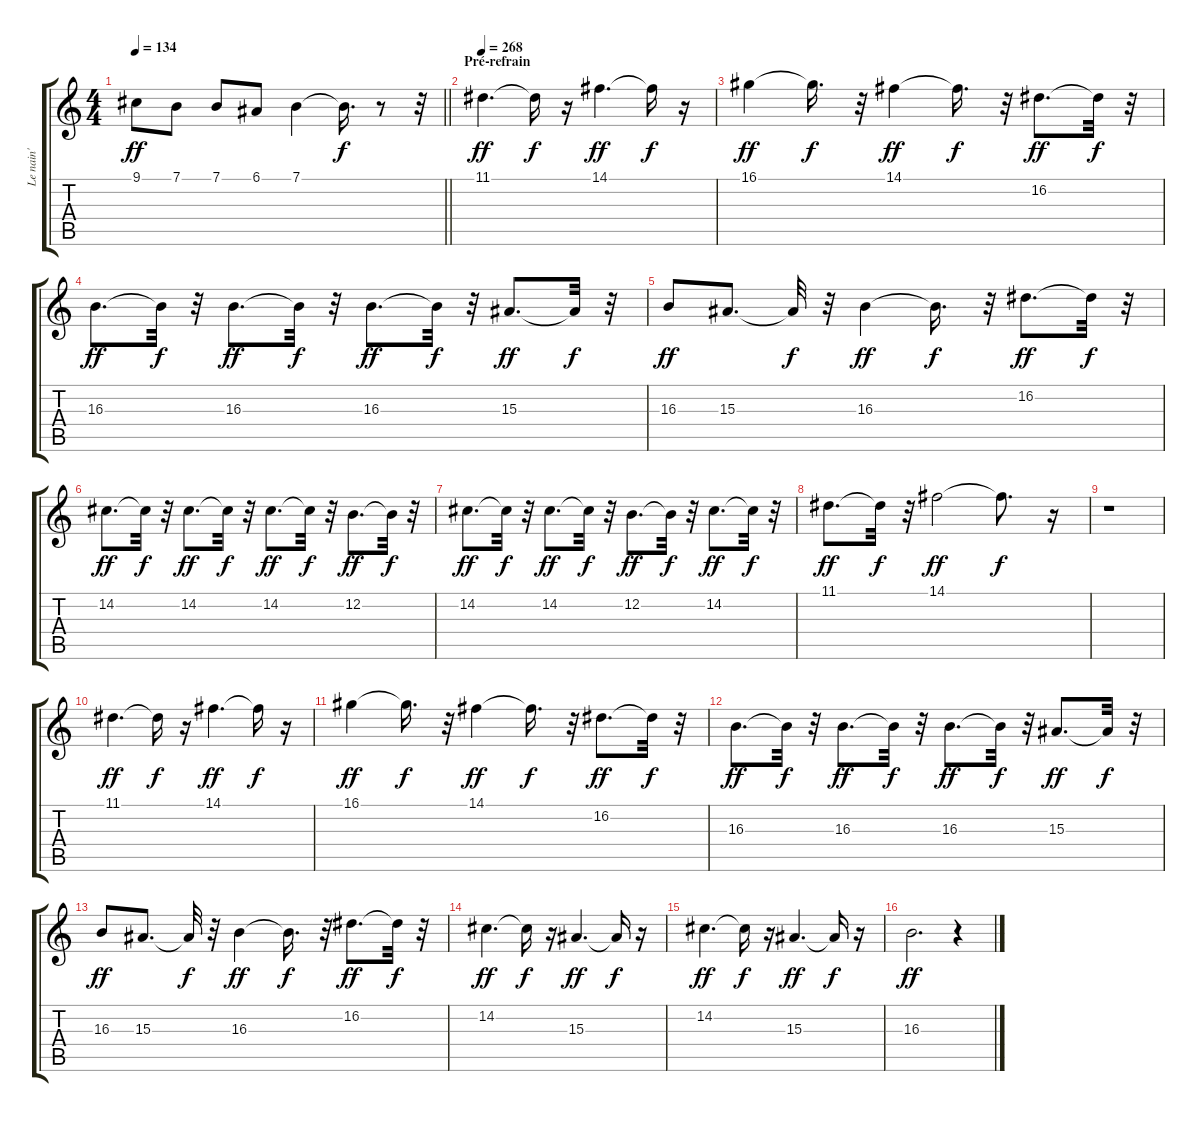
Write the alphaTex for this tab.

\track ("Le nain'" "Le nain'") {instrument trumpet}
\staff {score tabs}
\tuning (E4 B3 G3 D3 A2 E2) {hide}
\ts (4 4)
\tempo 134
\clef g2
\barLineRight lightlight
\ks c
9.1.8{dy ff} 7.1.8 7.1.8 6.1.8 7.1.4 7.1{t}.16{d dy f} r.8 r.32 |
\section ("" "Pré-refrain")
\tempo 268
11.1.4{d dy ff} 11.1{t}.16{dy f} r.16 14.1.4{d dy ff} 14.1{t}.16{dy f} r.16 |
16.1.4{dy ff} 16.1{t}.16{d dy f} r.32 14.1.4{dy ff} 14.1{t}.16{d dy f} r.32 16.2.8{d dy ff} 16.2{t}.32{dy f} r.32 |
16.3.8{d dy ff} 16.3{t}.32{dy f} r.32 16.3.8{d dy ff} 16.3{t}.32{dy f} r.32 16.3.8{d dy ff} 16.3{t}.32{dy f} r.32 15.3.8{d dy ff} 15.3{t}.32{dy f} r.32 |
16.3.8{dy ff} 15.3.8{d} 15.3{t}.32{dy f} r.32 16.3.4{dy ff} 16.3{t}.16{d dy f} r.32 16.2.8{d dy ff} 16.2{t}.32{dy f} r.32 |
14.2.8{d dy ff} 14.2{t}.32{dy f} r.32 14.2.8{d dy ff} 14.2{t}.32{dy f} r.32 14.2.8{d dy ff} 14.2{t}.32{dy f} r.32 12.2.8{d dy ff} 12.2{t}.32{dy f} r.32 |
14.2.8{d dy ff} 14.2{t}.32{dy f} r.32 14.2.8{d dy ff} 14.2{t}.32{dy f} r.32 12.2.8{d dy ff} 12.2{t}.32{dy f} r.32 14.2.8{d dy ff} 14.2{t}.32{dy f} r.32 |
11.1.8{d dy ff} 11.1{t}.32{dy f} r.32 14.1.2{dy ff} 14.1{t}.8{d dy f} r.16 |
r.1 |
11.1.4{d dy ff} 11.1{t}.16{dy f} r.16 14.1.4{d dy ff} 14.1{t}.16{dy f} r.16 |
16.1.4{dy ff} 16.1{t}.16{d dy f} r.32 14.1.4{dy ff} 14.1{t}.16{d dy f} r.32 16.2.8{d dy ff} 16.2{t}.32{dy f} r.32 |
16.3.8{d dy ff} 16.3{t}.32{dy f} r.32 16.3.8{d dy ff} 16.3{t}.32{dy f} r.32 16.3.8{d dy ff} 16.3{t}.32{dy f} r.32 15.3.8{d dy ff} 15.3{t}.32{dy f} r.32 |
16.3.8{dy ff} 15.3.8{d} 15.3{t}.32{dy f} r.32 16.3.4{dy ff} 16.3{t}.16{d dy f} r.32 16.2.8{d dy ff} 16.2{t}.32{dy f} r.32 |
14.2.4{d dy ff} 14.2{t}.16{dy f} r.16 15.3.4{d dy ff} 15.3{t}.16{dy f} r.16 |
14.2.4{d dy ff} 14.2{t}.16{dy f} r.16 15.3.4{d dy ff} 15.3{t}.16{dy f} r.16 |
16.3.2{d dy ff} r.4
